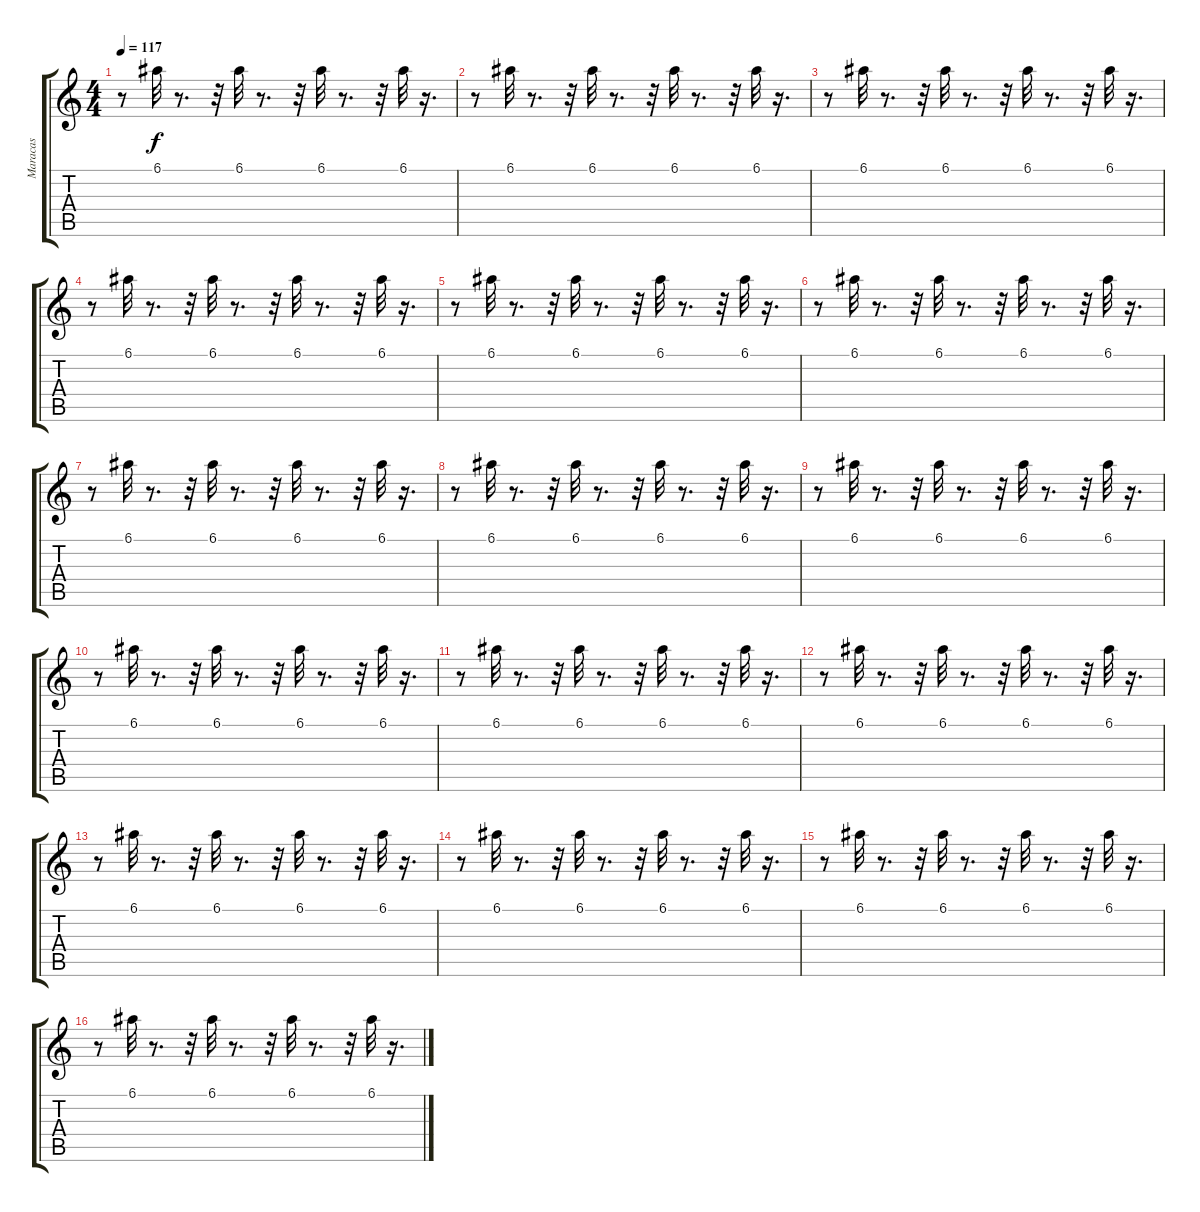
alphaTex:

\track ("Maracas" "Maracas") {instrument electricguitarmuted}
\staff {score tabs}
\tuning (E4 B3 G3 D3 A2 E2) {hide}
\ts (4 4)
\tempo 117
\clef g2
\ks c
r.8{dy f} 6.1.32 r.8{d} r.32 6.1.32 r.8{d} r.32 6.1.32 r.8{d} r.32 6.1.32 r.16{d} |
r.8 6.1.32 r.8{d} r.32 6.1.32 r.8{d} r.32 6.1.32 r.8{d} r.32 6.1.32 r.16{d} |
r.8 6.1.32 r.8{d} r.32 6.1.32 r.8{d} r.32 6.1.32 r.8{d} r.32 6.1.32 r.16{d} |
r.8 6.1.32 r.8{d} r.32 6.1.32 r.8{d} r.32 6.1.32 r.8{d} r.32 6.1.32 r.16{d} |
r.8 6.1.32 r.8{d} r.32 6.1.32 r.8{d} r.32 6.1.32 r.8{d} r.32 6.1.32 r.16{d} |
r.8 6.1.32 r.8{d} r.32 6.1.32 r.8{d} r.32 6.1.32 r.8{d} r.32 6.1.32 r.16{d} |
r.8 6.1.32 r.8{d} r.32 6.1.32 r.8{d} r.32 6.1.32 r.8{d} r.32 6.1.32 r.16{d} |
r.8 6.1.32 r.8{d} r.32 6.1.32 r.8{d} r.32 6.1.32 r.8{d} r.32 6.1.32 r.16{d} |
r.8 6.1.32 r.8{d} r.32 6.1.32 r.8{d} r.32 6.1.32 r.8{d} r.32 6.1.32 r.16{d} |
r.8 6.1.32 r.8{d} r.32 6.1.32 r.8{d} r.32 6.1.32 r.8{d} r.32 6.1.32 r.16{d} |
r.8 6.1.32 r.8{d} r.32 6.1.32 r.8{d} r.32 6.1.32 r.8{d} r.32 6.1.32 r.16{d} |
r.8 6.1.32 r.8{d} r.32 6.1.32 r.8{d} r.32 6.1.32 r.8{d} r.32 6.1.32 r.16{d} |
r.8 6.1.32 r.8{d} r.32 6.1.32 r.8{d} r.32 6.1.32 r.8{d} r.32 6.1.32 r.16{d} |
r.8 6.1.32 r.8{d} r.32 6.1.32 r.8{d} r.32 6.1.32 r.8{d} r.32 6.1.32 r.16{d} |
r.8 6.1.32 r.8{d} r.32 6.1.32 r.8{d} r.32 6.1.32 r.8{d} r.32 6.1.32 r.16{d} |
r.8 6.1.32 r.8{d} r.32 6.1.32 r.8{d} r.32 6.1.32 r.8{d} r.32 6.1.32 r.16{d}
